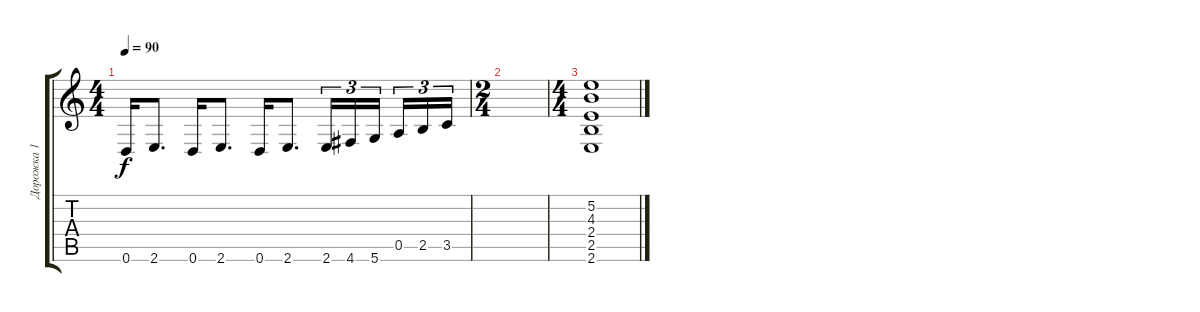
\track ("Дорожка 1" "Дорожка 1") {instrument overdrivenguitar}
\staff {score tabs}
\tuning (E4 B3 G3 D3 A2 D2) {hide}
\ts (4 4)
\tempo 90
\clef g2
\ks c
0.6.16{dy f} 2.6.8{d} 0.6.16 2.6.8{d} 0.6.16 2.6.8{d} 2.6.16{tu (3 2)} 4.6.16{tu (3 2)} 5.6.16{tu (3 2) beam splitsecondary} 0.5.16{tu (3 2)} 2.5.16{tu (3 2)} 3.5.16{tu (3 2)} |
\ts (2 4)
|
\ts (4 4)
(5.2 4.3 2.4 2.5 2.6).1
